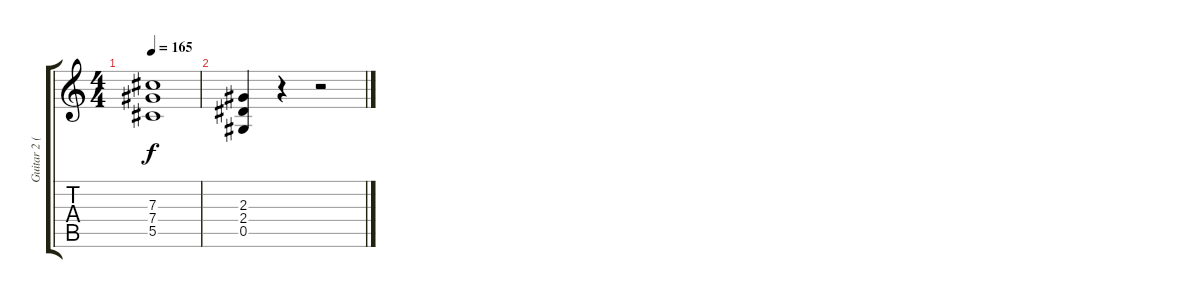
\track ("Guitar 2 (Izzy)" "Guitar 2 (") {instrument distortionguitar}
\staff {score tabs}
\tuning (Eb4 Bb3 Gb3 Db3 Ab2 Eb2) {hide}
\ts (4 4)
\tempo 165
\clef g2
\ks c
(7.3{t} 7.4{t} 5.5{t}).1{dy f} |
(2.3 2.4 0.5).4 r.4 r.2
